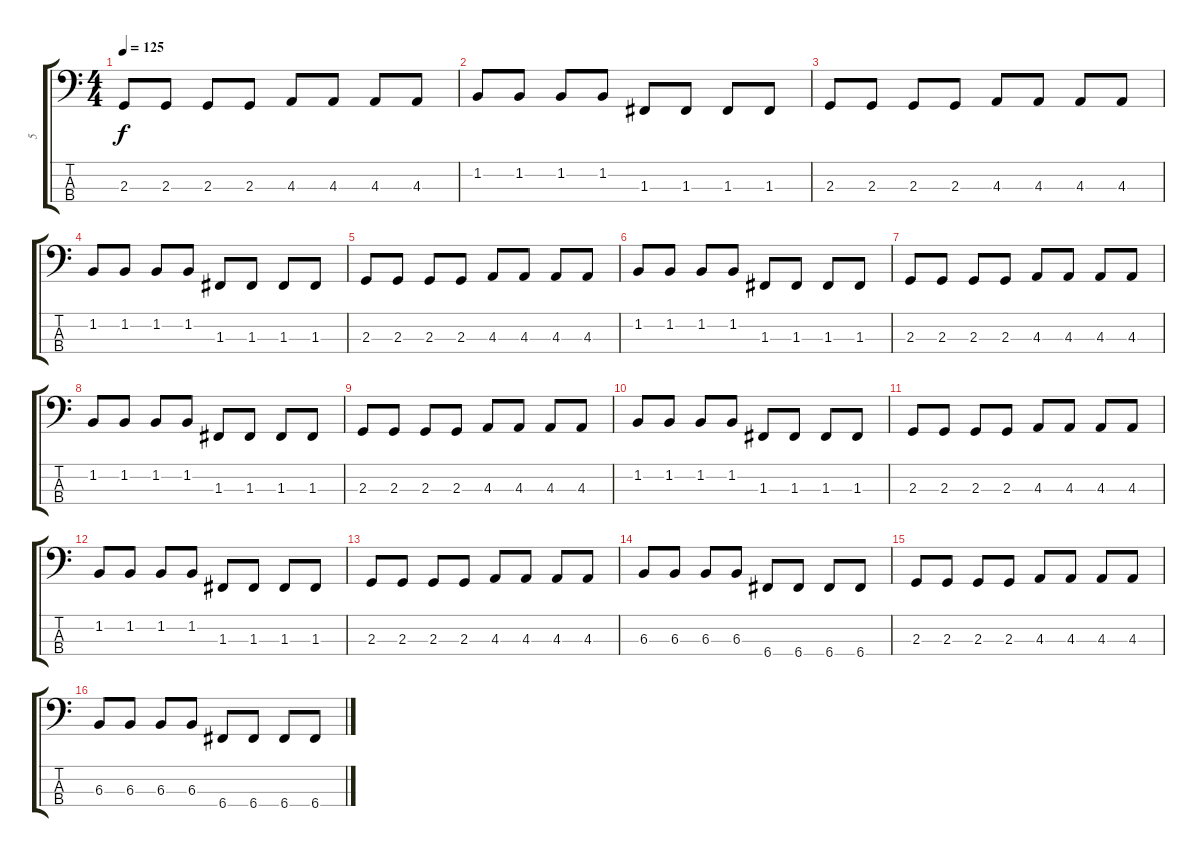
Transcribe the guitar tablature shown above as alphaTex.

\track ("5" "5") {instrument slapbass2}
\staff {score tabs}
\tuning (Eb2 Bb1 F1 C1) {hide}
\ts (4 4)
\tempo 125
\clef f4
\ks c
2.3.8{dy f} 2.3.8 2.3.8 2.3.8 4.3.8 4.3.8 4.3.8 4.3.8 |
1.2.8 1.2.8 1.2.8 1.2.8 1.3.8 1.3.8 1.3.8 1.3.8 |
2.3.8 2.3.8 2.3.8 2.3.8 4.3.8 4.3.8 4.3.8 4.3.8 |
1.2.8 1.2.8 1.2.8 1.2.8 1.3.8 1.3.8 1.3.8 1.3.8 |
2.3.8 2.3.8 2.3.8 2.3.8 4.3.8 4.3.8 4.3.8 4.3.8 |
1.2.8 1.2.8 1.2.8 1.2.8 1.3.8 1.3.8 1.3.8 1.3.8 |
2.3.8 2.3.8 2.3.8 2.3.8 4.3.8 4.3.8 4.3.8 4.3.8 |
1.2.8 1.2.8 1.2.8 1.2.8 1.3.8 1.3.8 1.3.8 1.3.8 |
2.3.8 2.3.8 2.3.8 2.3.8 4.3.8 4.3.8 4.3.8 4.3.8 |
1.2.8 1.2.8 1.2.8 1.2.8 1.3.8 1.3.8 1.3.8 1.3.8 |
2.3.8 2.3.8 2.3.8 2.3.8 4.3.8 4.3.8 4.3.8 4.3.8 |
1.2.8 1.2.8 1.2.8 1.2.8 1.3.8 1.3.8 1.3.8 1.3.8 |
2.3.8 2.3.8 2.3.8 2.3.8 4.3.8 4.3.8 4.3.8 4.3.8 |
6.3.8 6.3.8 6.3.8 6.3.8 6.4.8 6.4.8 6.4.8 6.4.8 |
2.3.8 2.3.8 2.3.8 2.3.8 4.3.8 4.3.8 4.3.8 4.3.8 |
6.3.8 6.3.8 6.3.8 6.3.8 6.4.8 6.4.8 6.4.8 6.4.8
